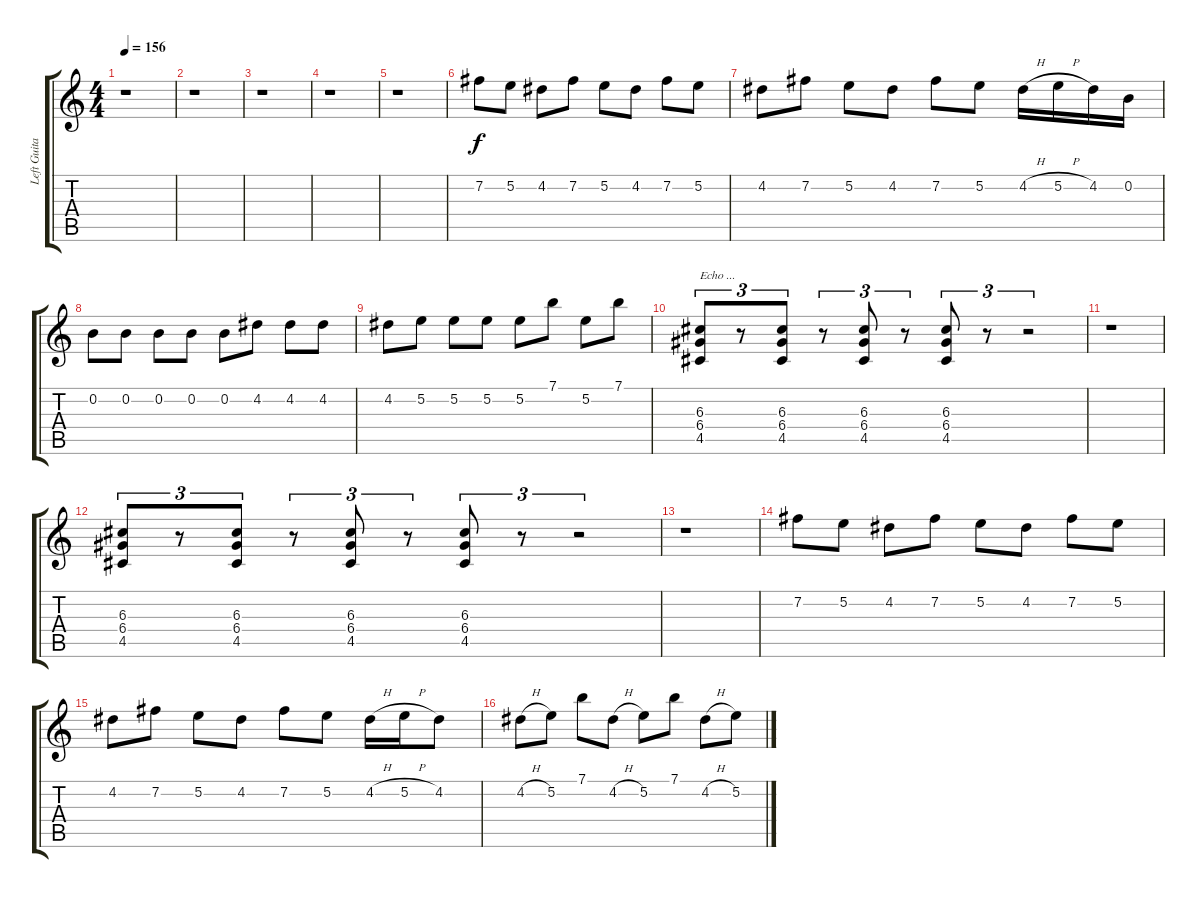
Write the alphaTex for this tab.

\track ("Left Guitar (rythm)" "Left Guita") {instrument distortionguitar}
\staff {score tabs}
\tuning (E4 B3 G3 D3 A2 D2) {hide}
\ts (4 4)
\tempo 156
\clef g2
\ks c
r.1{dy f} |
r.1 |
r.1 |
r.1 |
r.1 |
7.2.8{volume 9 instrument electricguitarmuted} 5.2.8 4.2.8 7.2.8 5.2.8 4.2.8 7.2.8 5.2.8 |
4.2.8 7.2.8 5.2.8 4.2.8 7.2.8 5.2.8 4.2{h}.16 5.2{h}.16 4.2.16 0.2.16 |
0.2.8 0.2.8 0.2.8 0.2.8 0.2.8 4.2.8 4.2.8 4.2.8 |
4.2.8 5.2.8 5.2.8 5.2.8 5.2.8 7.1.8 5.2.8 7.1.8 |
(6.3 6.4 4.5).8{tu (3 2) txt "Echo ..." volume 9 instrument distortionguitar} r.8{tu (3 2)} (6.3 6.4 4.5).8{tu (3 2)} r.8{tu (3 2)} (6.3 6.4 4.5).8{tu (3 2)} r.8{tu (3 2)} (6.3 6.4 4.5).8{tu (3 2)} r.8{tu (3 2)} r.2{tu (3 2)} |
r.1 |
(6.3 6.4 4.5).8{tu (3 2) volume 9 instrument distortionguitar} r.8{tu (3 2)} (6.3 6.4 4.5).8{tu (3 2)} r.8{tu (3 2)} (6.3 6.4 4.5).8{tu (3 2)} r.8{tu (3 2)} (6.3 6.4 4.5).8{tu (3 2)} r.8{tu (3 2)} r.2{tu (3 2)} |
r.1 |
7.2.8{volume 9 instrument electricguitarmuted} 5.2.8 4.2.8 7.2.8 5.2.8 4.2.8 7.2.8 5.2.8 |
4.2.8 7.2.8 5.2.8 4.2.8 7.2.8 5.2.8 4.2{h}.16 5.2{h}.16 4.2.8 |
4.2{h}.8{volume 11 instrument distortionguitar} 5.2.8 7.1.8 4.2{h}.8 5.2.8 7.1.8 4.2{h}.8 5.2.8
